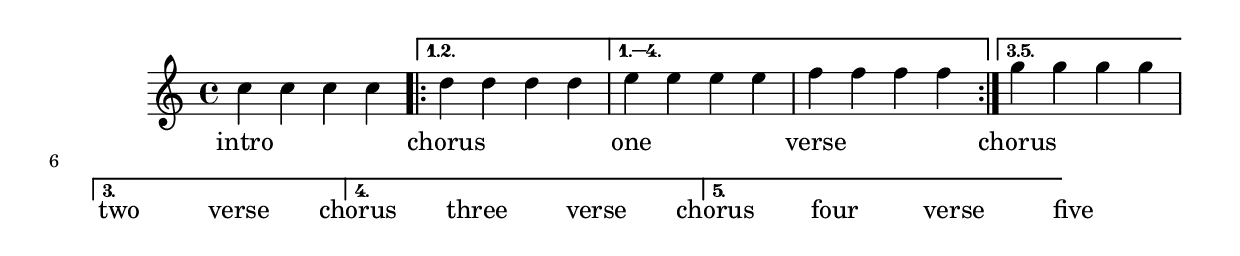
\version "1.7.3"
% The volta texts should read: 1-4  and  5
% Not 1 and 2
% (see 1.2.17)

%{
Hi,
	I want to write some music that has the structure:

	Intro
	\repeat 4 { Chorus [first-ending] verse }
	fifth-ending final

	The obvious:

	\repeat 4 { Chorus \alternative{{first-ending}{}} verse}
	\alternative{{}{fifth-ending}}
	final

	doesn't work.

	And the (logically correct but ugly)

	\repeat 4 {Chorus}
	\alternative {{first-ending verse}{fifth ending}}
	final

	is very ugly, because the volta bracket keeps going for so
	long.

	Peter C
%}

\score{
	<
		\context Staff \notes\relative c''{
			c c c c
			% coda-klugde: let volta span only one bar
			\property Staff.voltaSpannerDuration = #(ly:make-moment 1 1)
			\repeat "volta" 5 { d d d d }
				\alternative { { e e e e f f f f }
			{ g g g g } }
		}
		\context Lyrics \lyrics{
			intro1
			\repeat fold 5 {}
			\alternative {
				{ chorus1 one verse1 }
				{ chorus1 two verse1 }
				{ chorus1 three verse }
				{ chorus1 four verse }
			}
			five1
		}
	>
}


% 
